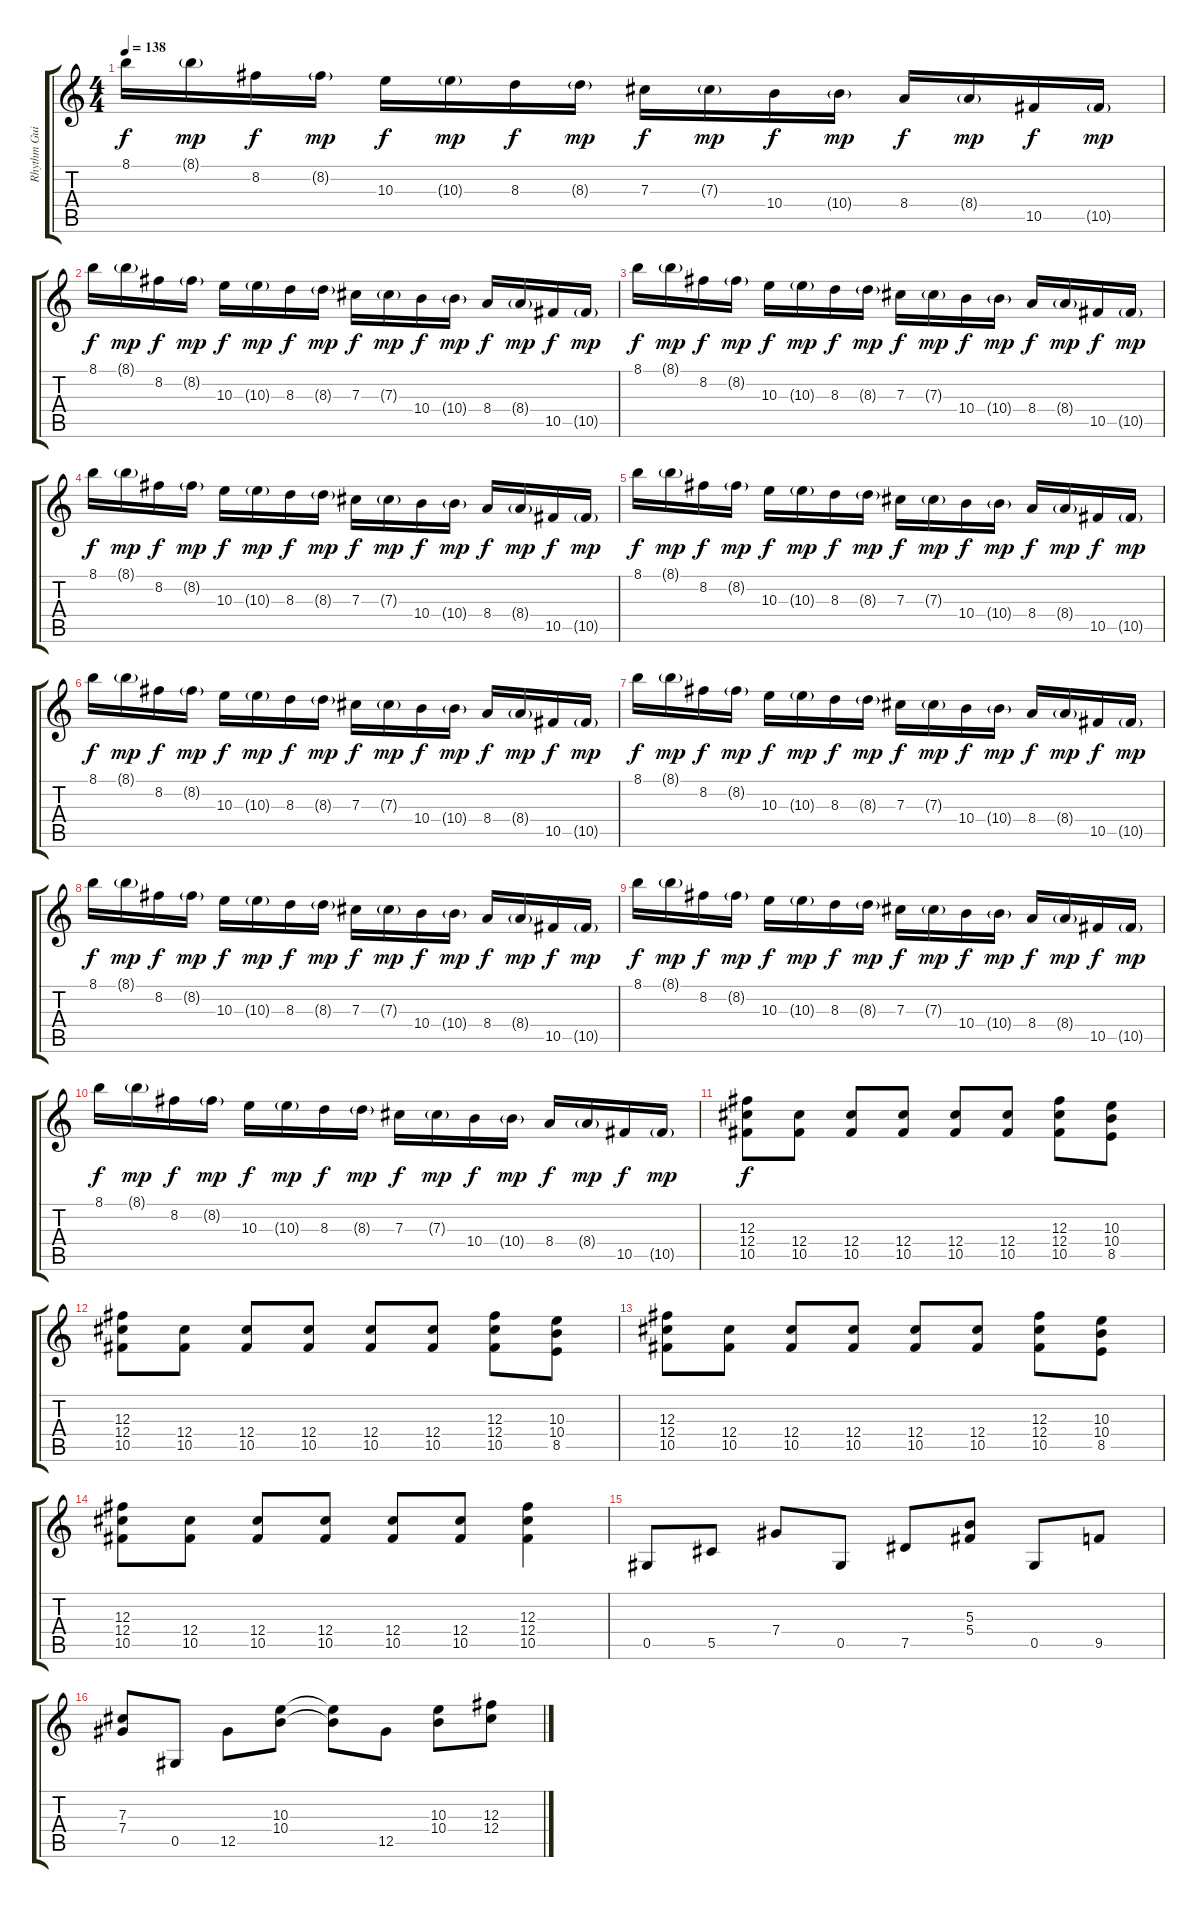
\track ("Rhythm Guitar 2" "Rhythm Gui") {instrument distortionguitar}
\staff {score tabs}
\tuning (Eb4 Bb3 Gb3 Db3 Ab2 Eb2) {hide}
\ts (4 4)
\tempo 138
\clef g2
\ks c
8.1.16{dy f} 8.1{g}.16{dy mp} 8.2.16{dy f} 8.2{g}.16{dy mp} 10.3.16{dy f} 10.3{g}.16{dy mp} 8.3.16{dy f} 8.3{g}.16{dy mp} 7.3.16{dy f} 7.3{g}.16{dy mp} 10.4.16{dy f} 10.4{g}.16{dy mp} 8.4.16{dy f} 8.4{g}.16{dy mp} 10.5.16{dy f} 10.5{g}.16{dy mp} |
8.1.16{dy f} 8.1{g}.16{dy mp} 8.2.16{dy f} 8.2{g}.16{dy mp} 10.3.16{dy f} 10.3{g}.16{dy mp} 8.3.16{dy f} 8.3{g}.16{dy mp} 7.3.16{dy f} 7.3{g}.16{dy mp} 10.4.16{dy f} 10.4{g}.16{dy mp} 8.4.16{dy f} 8.4{g}.16{dy mp} 10.5.16{dy f} 10.5{g}.16{dy mp} |
8.1.16{dy f} 8.1{g}.16{dy mp} 8.2.16{dy f} 8.2{g}.16{dy mp} 10.3.16{dy f} 10.3{g}.16{dy mp} 8.3.16{dy f} 8.3{g}.16{dy mp} 7.3.16{dy f} 7.3{g}.16{dy mp} 10.4.16{dy f} 10.4{g}.16{dy mp} 8.4.16{dy f} 8.4{g}.16{dy mp} 10.5.16{dy f} 10.5{g}.16{dy mp} |
8.1.16{dy f} 8.1{g}.16{dy mp} 8.2.16{dy f} 8.2{g}.16{dy mp} 10.3.16{dy f} 10.3{g}.16{dy mp} 8.3.16{dy f} 8.3{g}.16{dy mp} 7.3.16{dy f} 7.3{g}.16{dy mp} 10.4.16{dy f} 10.4{g}.16{dy mp} 8.4.16{dy f} 8.4{g}.16{dy mp} 10.5.16{dy f} 10.5{g}.16{dy mp} |
8.1.16{dy f} 8.1{g}.16{dy mp} 8.2.16{dy f} 8.2{g}.16{dy mp} 10.3.16{dy f} 10.3{g}.16{dy mp} 8.3.16{dy f} 8.3{g}.16{dy mp} 7.3.16{dy f} 7.3{g}.16{dy mp} 10.4.16{dy f} 10.4{g}.16{dy mp} 8.4.16{dy f} 8.4{g}.16{dy mp} 10.5.16{dy f} 10.5{g}.16{dy mp} |
8.1.16{dy f} 8.1{g}.16{dy mp} 8.2.16{dy f} 8.2{g}.16{dy mp} 10.3.16{dy f} 10.3{g}.16{dy mp} 8.3.16{dy f} 8.3{g}.16{dy mp} 7.3.16{dy f} 7.3{g}.16{dy mp} 10.4.16{dy f} 10.4{g}.16{dy mp} 8.4.16{dy f} 8.4{g}.16{dy mp} 10.5.16{dy f} 10.5{g}.16{dy mp} |
8.1.16{dy f} 8.1{g}.16{dy mp} 8.2.16{dy f} 8.2{g}.16{dy mp} 10.3.16{dy f} 10.3{g}.16{dy mp} 8.3.16{dy f} 8.3{g}.16{dy mp} 7.3.16{dy f} 7.3{g}.16{dy mp} 10.4.16{dy f} 10.4{g}.16{dy mp} 8.4.16{dy f} 8.4{g}.16{dy mp} 10.5.16{dy f} 10.5{g}.16{dy mp} |
8.1.16{dy f} 8.1{g}.16{dy mp} 8.2.16{dy f} 8.2{g}.16{dy mp} 10.3.16{dy f} 10.3{g}.16{dy mp} 8.3.16{dy f} 8.3{g}.16{dy mp} 7.3.16{dy f} 7.3{g}.16{dy mp} 10.4.16{dy f} 10.4{g}.16{dy mp} 8.4.16{dy f} 8.4{g}.16{dy mp} 10.5.16{dy f} 10.5{g}.16{dy mp} |
8.1.16{dy f} 8.1{g}.16{dy mp} 8.2.16{dy f} 8.2{g}.16{dy mp} 10.3.16{dy f} 10.3{g}.16{dy mp} 8.3.16{dy f} 8.3{g}.16{dy mp} 7.3.16{dy f} 7.3{g}.16{dy mp} 10.4.16{dy f} 10.4{g}.16{dy mp} 8.4.16{dy f} 8.4{g}.16{dy mp} 10.5.16{dy f} 10.5{g}.16{dy mp} |
8.1.16{dy f} 8.1{g}.16{dy mp} 8.2.16{dy f} 8.2{g}.16{dy mp} 10.3.16{dy f} 10.3{g}.16{dy mp} 8.3.16{dy f} 8.3{g}.16{dy mp} 7.3.16{dy f} 7.3{g}.16{dy mp} 10.4.16{dy f} 10.4{g}.16{dy mp} 8.4.16{dy f} 8.4{g}.16{dy mp} 10.5.16{dy f} 10.5{g}.16{dy mp} |
(12.3 12.4 10.5).8{dy f} (12.4 10.5).8 (12.4 10.5).8 (12.4 10.5).8 (12.4 10.5).8 (12.4 10.5).8 (12.3 12.4 10.5).8 (10.3 10.4 8.5).8 |
(12.3 12.4 10.5).8 (12.4 10.5).8 (12.4 10.5).8 (12.4 10.5).8 (12.4 10.5).8 (12.4 10.5).8 (12.3 12.4 10.5).8 (10.3 10.4 8.5).8 |
(12.3 12.4 10.5).8 (12.4 10.5).8 (12.4 10.5).8 (12.4 10.5).8 (12.4 10.5).8 (12.4 10.5).8 (12.3 12.4 10.5).8 (10.3 10.4 8.5).8 |
(12.3 12.4 10.5).8 (12.4 10.5).8 (12.4 10.5).8 (12.4 10.5).8 (12.4 10.5).8 (12.4 10.5).8 (12.3 12.4 10.5).4 |
0.5.8 5.5.8 7.4.8 0.5.8 7.5.8 (5.3 5.4).8 0.5.8 9.5.8 |
(7.3 7.4).8 0.5.8 12.5.8 (10.3 10.4).8 (10.3{t} 10.4{t}).8 12.5.8 (10.3 10.4).8 (12.3 12.4).8
